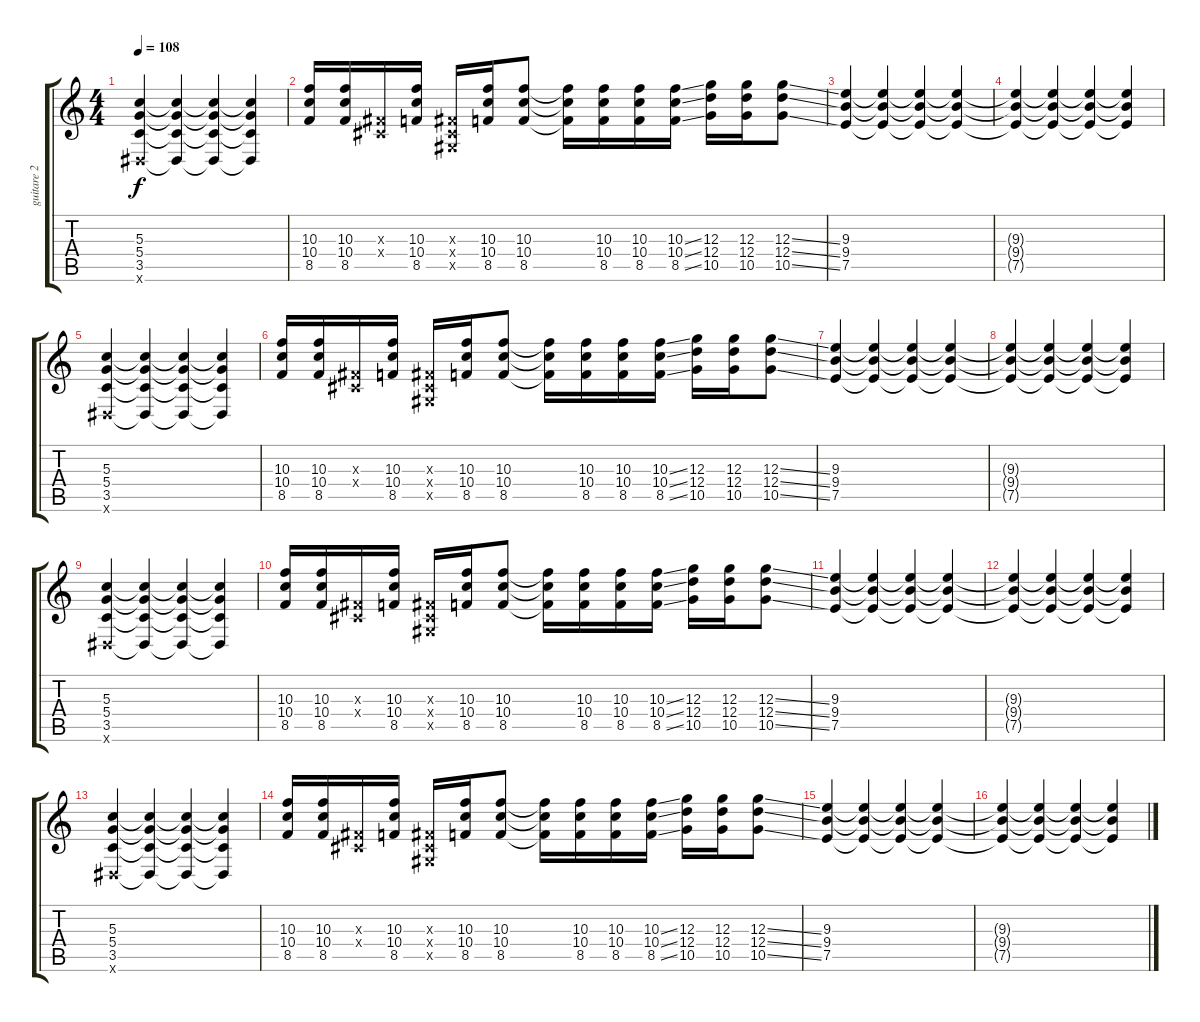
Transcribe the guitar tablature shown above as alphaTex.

\track ("guitare 2" "guitare 2") {instrument distortionguitar}
\staff {score tabs}
\tuning (E4 B3 G3 D3 A2 E2) {hide}
\ts (4 4)
\tempo 108
\clef g2
\ks c
(5.3 5.4 3.5 -1.6{x}).4{dy f} (5.3{t} 5.4{t} 3.5{t} -1.6{t}).4 (5.3{t} 5.4{t} 3.5{t} -1.6{t}).4 (5.3{t} 5.4{t} 3.5{t} -1.6{t}).4 |
(10.3 10.4 8.5).16 (10.3 10.4 8.5).16 (-1.3{x} -1.4{x}).16 (10.3 10.4 8.5).16 (-1.3{x} -1.4{x} -1.5{x}).16 (10.3 10.4 8.5).16 (10.3 10.4 8.5).8 (10.3{t} 10.4{t} 8.5{t}).16 (10.3 10.4 8.5).16 (10.3 10.4 8.5).16 (10.3{ss} 10.4{ss} 8.5{ss}).16 (12.3 12.4 10.5).16 (12.3 12.4 10.5).16 (12.3{ss} 12.4{ss} 10.5{ss}).8 |
(9.3 9.4 7.5).4 (9.3{t} 9.4{t} 7.5{t}).4 (9.3{t} 9.4{t} 7.5{t}).4 (9.3{t} 9.4{t} 7.5{t}).4 |
(9.3{t} 9.4{t} 7.5{t}).4 (9.3{t} 9.4{t} 7.5{t}).4 (9.3{t} 9.4{t} 7.5{t}).4 (9.3{t} 9.4{t} 7.5{t}).4 |
(5.3 5.4 3.5 -1.6{x}).4 (5.3{t} 5.4{t} 3.5{t} -1.6{t}).4 (5.3{t} 5.4{t} 3.5{t} -1.6{t}).4 (5.3{t} 5.4{t} 3.5{t} -1.6{t}).4 |
(10.3 10.4 8.5).16 (10.3 10.4 8.5).16 (-1.3{x} -1.4{x}).16 (10.3 10.4 8.5).16 (-1.3{x} -1.4{x} -1.5{x}).16 (10.3 10.4 8.5).16 (10.3 10.4 8.5).8 (10.3{t} 10.4{t} 8.5{t}).16 (10.3 10.4 8.5).16 (10.3 10.4 8.5).16 (10.3{ss} 10.4{ss} 8.5{ss}).16 (12.3 12.4 10.5).16 (12.3 12.4 10.5).16 (12.3{ss} 12.4{ss} 10.5{ss}).8 |
(9.3 9.4 7.5).4 (9.3{t} 9.4{t} 7.5{t}).4 (9.3{t} 9.4{t} 7.5{t}).4 (9.3{t} 9.4{t} 7.5{t}).4 |
(9.3{t} 9.4{t} 7.5{t}).4 (9.3{t} 9.4{t} 7.5{t}).4 (9.3{t} 9.4{t} 7.5{t}).4 (9.3{t} 9.4{t} 7.5{t}).4 |
(5.3 5.4 3.5 -1.6{x}).4 (5.3{t} 5.4{t} 3.5{t} -1.6{t}).4 (5.3{t} 5.4{t} 3.5{t} -1.6{t}).4 (5.3{t} 5.4{t} 3.5{t} -1.6{t}).4 |
(10.3 10.4 8.5).16 (10.3 10.4 8.5).16 (-1.3{x} -1.4{x}).16 (10.3 10.4 8.5).16 (-1.3{x} -1.4{x} -1.5{x}).16 (10.3 10.4 8.5).16 (10.3 10.4 8.5).8 (10.3{t} 10.4{t} 8.5{t}).16 (10.3 10.4 8.5).16 (10.3 10.4 8.5).16 (10.3{ss} 10.4{ss} 8.5{ss}).16 (12.3 12.4 10.5).16 (12.3 12.4 10.5).16 (12.3{ss} 12.4{ss} 10.5{ss}).8 |
(9.3 9.4 7.5).4 (9.3{t} 9.4{t} 7.5{t}).4 (9.3{t} 9.4{t} 7.5{t}).4 (9.3{t} 9.4{t} 7.5{t}).4 |
(9.3{t} 9.4{t} 7.5{t}).4 (9.3{t} 9.4{t} 7.5{t}).4 (9.3{t} 9.4{t} 7.5{t}).4 (9.3{t} 9.4{t} 7.5{t}).4 |
(5.3 5.4 3.5 -1.6{x}).4 (5.3{t} 5.4{t} 3.5{t} -1.6{t}).4 (5.3{t} 5.4{t} 3.5{t} -1.6{t}).4 (5.3{t} 5.4{t} 3.5{t} -1.6{t}).4 |
(10.3 10.4 8.5).16 (10.3 10.4 8.5).16 (-1.3{x} -1.4{x}).16 (10.3 10.4 8.5).16 (-1.3{x} -1.4{x} -1.5{x}).16 (10.3 10.4 8.5).16 (10.3 10.4 8.5).8 (10.3{t} 10.4{t} 8.5{t}).16 (10.3 10.4 8.5).16 (10.3 10.4 8.5).16 (10.3{ss} 10.4{ss} 8.5{ss}).16 (12.3 12.4 10.5).16 (12.3 12.4 10.5).16 (12.3{ss} 12.4{ss} 10.5{ss}).8 |
(9.3 9.4 7.5).4 (9.3{t} 9.4{t} 7.5{t}).4 (9.3{t} 9.4{t} 7.5{t}).4 (9.3{t} 9.4{t} 7.5{t}).4 |
(9.3{t} 9.4{t} 7.5{t}).4 (9.3{t} 9.4{t} 7.5{t}).4 (9.3{t} 9.4{t} 7.5{t}).4 (9.3{t} 9.4{t} 7.5{t}).4
